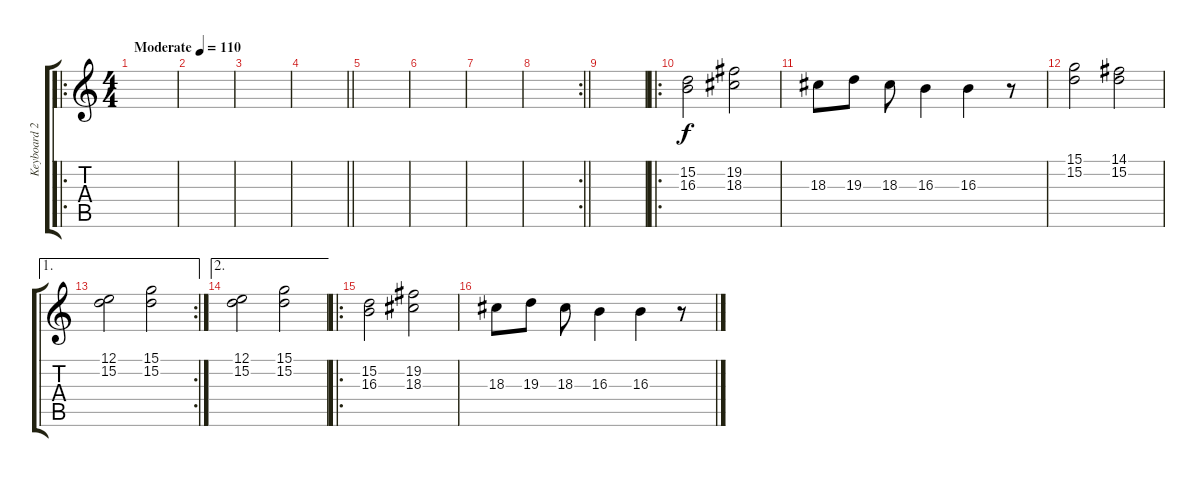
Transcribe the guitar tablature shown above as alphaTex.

\track ("Keyboard 2" "Keyboard 2") {instrument stringensemble1}
\staff {score tabs}
\tuning (E4 B3 G3 D3 A2 E2) {hide}
\ro
\ts (4 4)
\tempo (110 "Moderate")
\clef g2
\ks c
|
|
|
\barLineRight lightlight
|
|
|
|
\rc 2
\barLineRight lightlight
|
|
\ro
(15.2 16.3).2 (19.2 18.3).2 |
18.3.8 19.3.8 18.3.8 16.3.4 16.3.4 r.8 |
(15.1 15.2).2 (14.1 15.2).2 |
\ae 1
\rc 2
(12.1 15.2).2 (15.1 15.2).2 |
\ae 2
(12.1 15.2).2 (15.1 15.2).2 |
\ro
(15.2 16.3).2 (19.2 18.3).2 |
18.3.8 19.3.8 18.3.8 16.3.4 16.3.4 r.8
